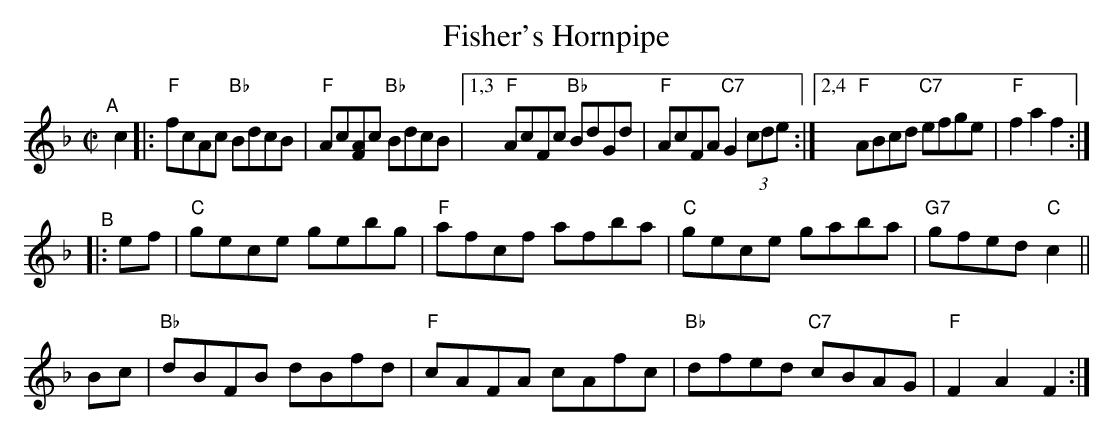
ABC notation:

X:1
T: Fisher's Hornpipe
M: C|
L: 1/8
K: F
"^A"[|] c2 \
|:     "F"fcAc "Bb"BdcB | "F"Ac[AF]c "Bb"BdcB \
 |[1,3 "F"AcFc "Bb"BdGd | "F"AcFA "C7"G2 (3cde \
:|[2,4 "F"ABcd "C7"efge | "F"f2a2 f2 :|
"^B"|:\
ef |  "C"gece gebg | "F"afcf afba |  "C"gece     gaba | "G7"gfed "C"c2  ||
Bc | "Bb"dBFB dBfd | "F"cAFA cAfc | "Bb"dfed "C7"cBAG |  "F"F2A2 F2 :|
